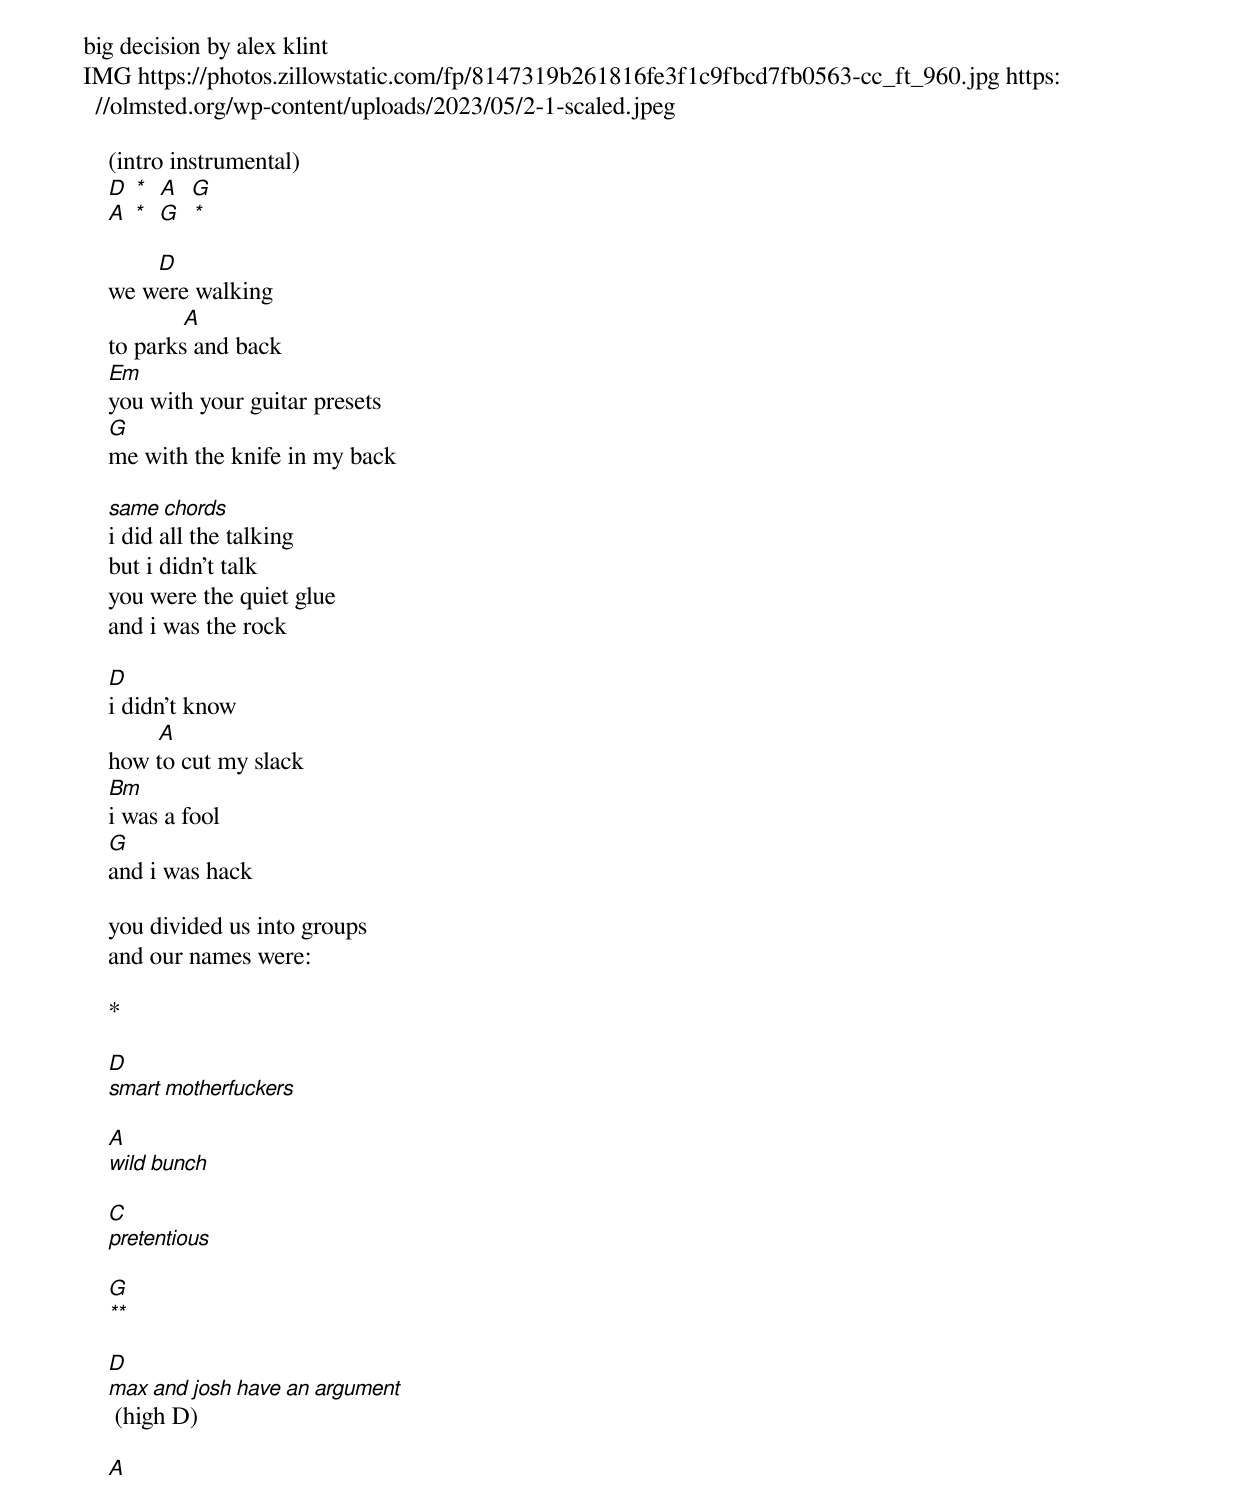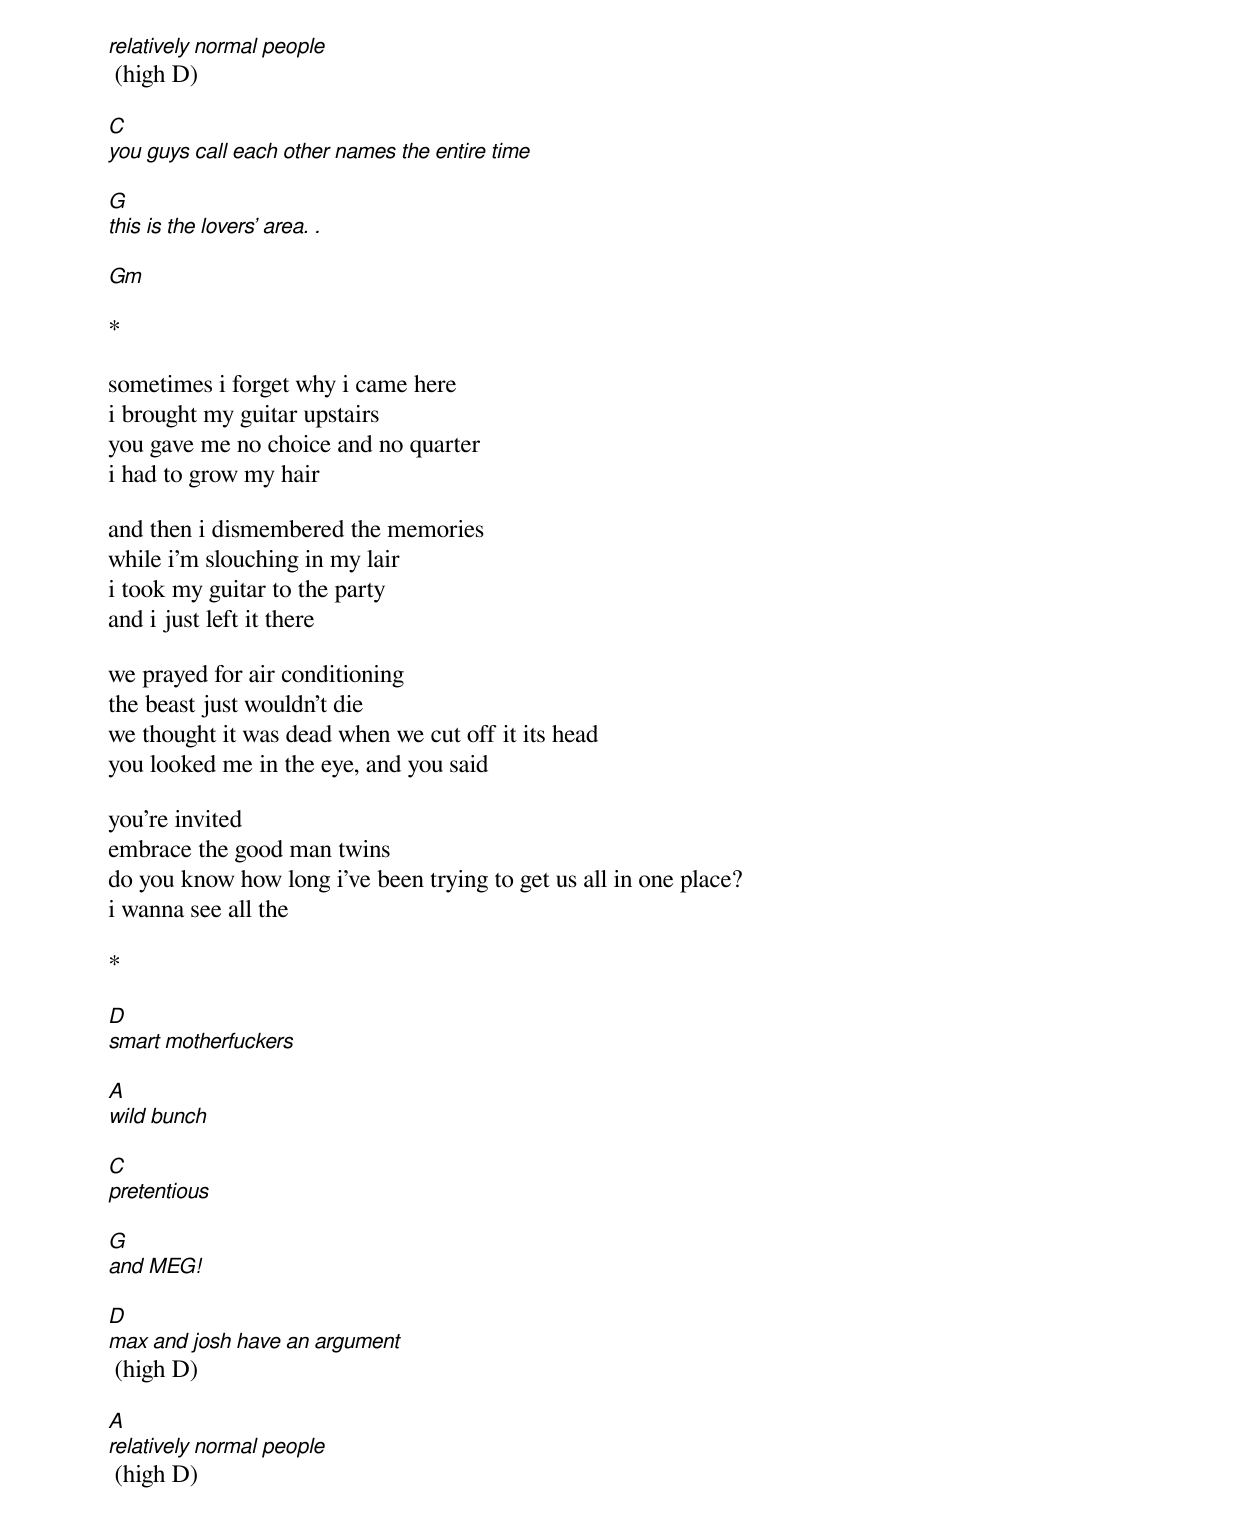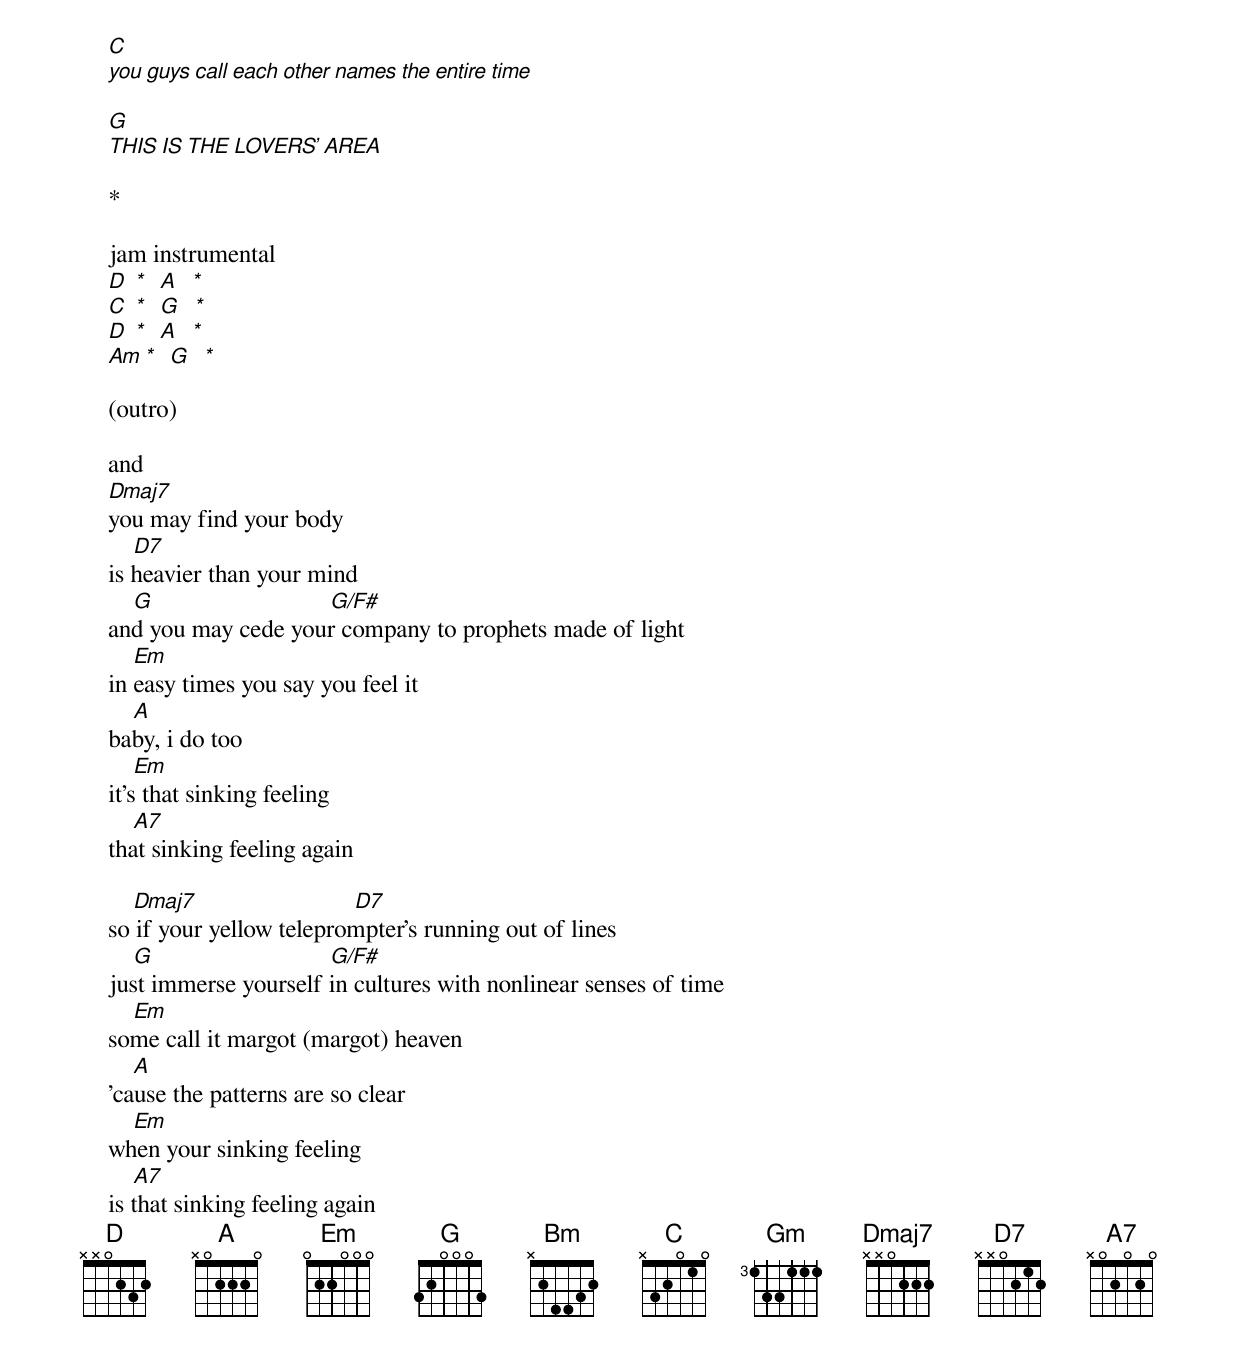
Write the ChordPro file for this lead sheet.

big decision by alex klint
IMG https://photos.zillowstatic.com/fp/8147319b261816fe3f1c9fbcd7fb0563-cc_ft_960.jpg https://olmsted.org/wp-content/uploads/2023/05/2-1-scaled.jpeg

    (intro instrumental)
    [D  *   A   G]
    [A  *   G   *]

            [D]
    we were walking
                [A]
    to parks and back
    [Em]
    you with your guitar presets
    [G]
    me with the knife in my back

    [same chords]
    i did all the talking
    but i didn't talk
    you were the quiet glue
    and i was the rock

    [D]
    i didn't know
            [A]
    how to cut my slack
    [Bm]
    i was a fool
    [G]
    and i was hack

    you divided us into groups
    and our names were:

    *

    [D]
    [smart motherfuckers]

    [A]
    [wild bunch]

    [C]
    [pretentious]

    [G]
    [***]

    [D]
    [max and josh have an argument] (high D)

    [A]
    [relatively normal people] (high D)

    [C]
    [you guys call each other names the entire time]

    [G]
    [this is the lovers' area. . ]

    [Gm]

    *

    sometimes i forget why i came here
    i brought my guitar upstairs
    you gave me no choice and no quarter
    i had to grow my hair

    and then i dismembered the memories
    while i'm slouching in my lair
    i took my guitar to the party
    and i just left it there

    we prayed for air conditioning
    the beast just wouldn't die
    we thought it was dead when we cut off it its head
    you looked me in the eye, and you said

    you're invited
    embrace the good man twins
    do you know how long i've been trying to get us all in one place?
    i wanna see all the

    *

    [D]
    [smart motherfuckers]

    [A]
    [wild bunch]

    [C]
    [pretentious]

    [G]
    [and MEG!]

    [D]
    [max and josh have an argument] (high D)

    [A]
    [relatively normal people] (high D)

    [C]
    [you guys call each other names the entire time]

    [G]
    [THIS IS THE LOVERS' AREA]

    *

    jam instrumental
    [D  *   A   *]
    [C  *   G   *]
    [D  *   A   *]
    [Am *   G   *]

    (outro)

    and
    [Dmaj7]
    you may find your body
        [D7]
    is heavier than your mind
        [G]                            [G/F#]
    and you may cede your company to prophets made of light
        [Em]
    in easy times you say you feel it
        [A]
    baby, i do too
        [Em]
    it's that sinking feeling
        [A7]
    that sinking feeling again

        [Dmaj7]                         [D7]
    so if your yellow teleprompter's running out of lines
        [G]                            [G/F#]
    just immerse yourself in cultures with nonlinear senses of time
        [Em]
    some call it margot (margot) heaven
        [A]
    'cause the patterns are so clear
        [Em]
    when your sinking feeling
        [A7]
    is that sinking feeling again
